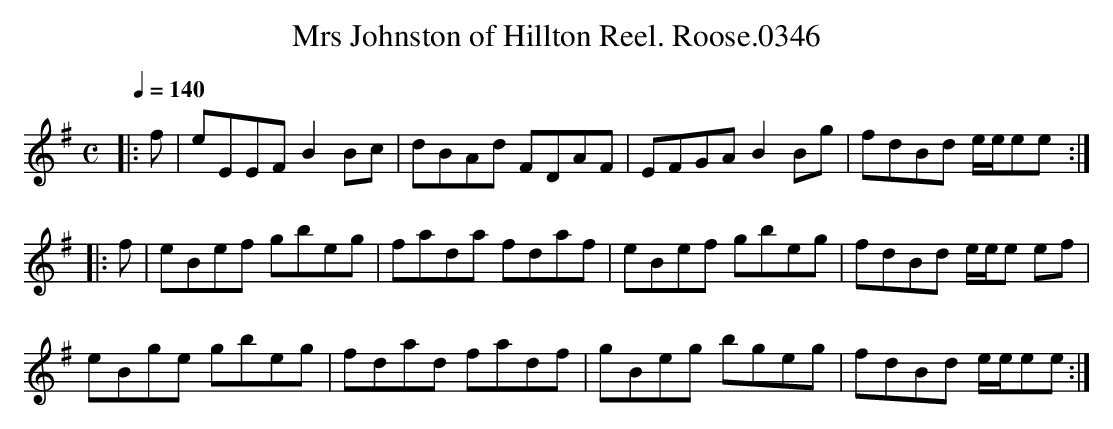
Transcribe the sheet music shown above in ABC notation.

X:1
T:Mrs Johnston of Hillton Reel. Roose.0346
M:C
L:1/8
Q:1/4=140
K:Em
|:f|eEEF B2 Bc|dBAd FDAF|EFGA B2 Bg|fdBd e/e/ee:|
|:f|eBef gbeg|fada fdaf|eBef gbeg|fdBd e/e/e ef|
eBge gbeg|fdad fadf|gBeg bgeg|fdBd e/e/ee:|
